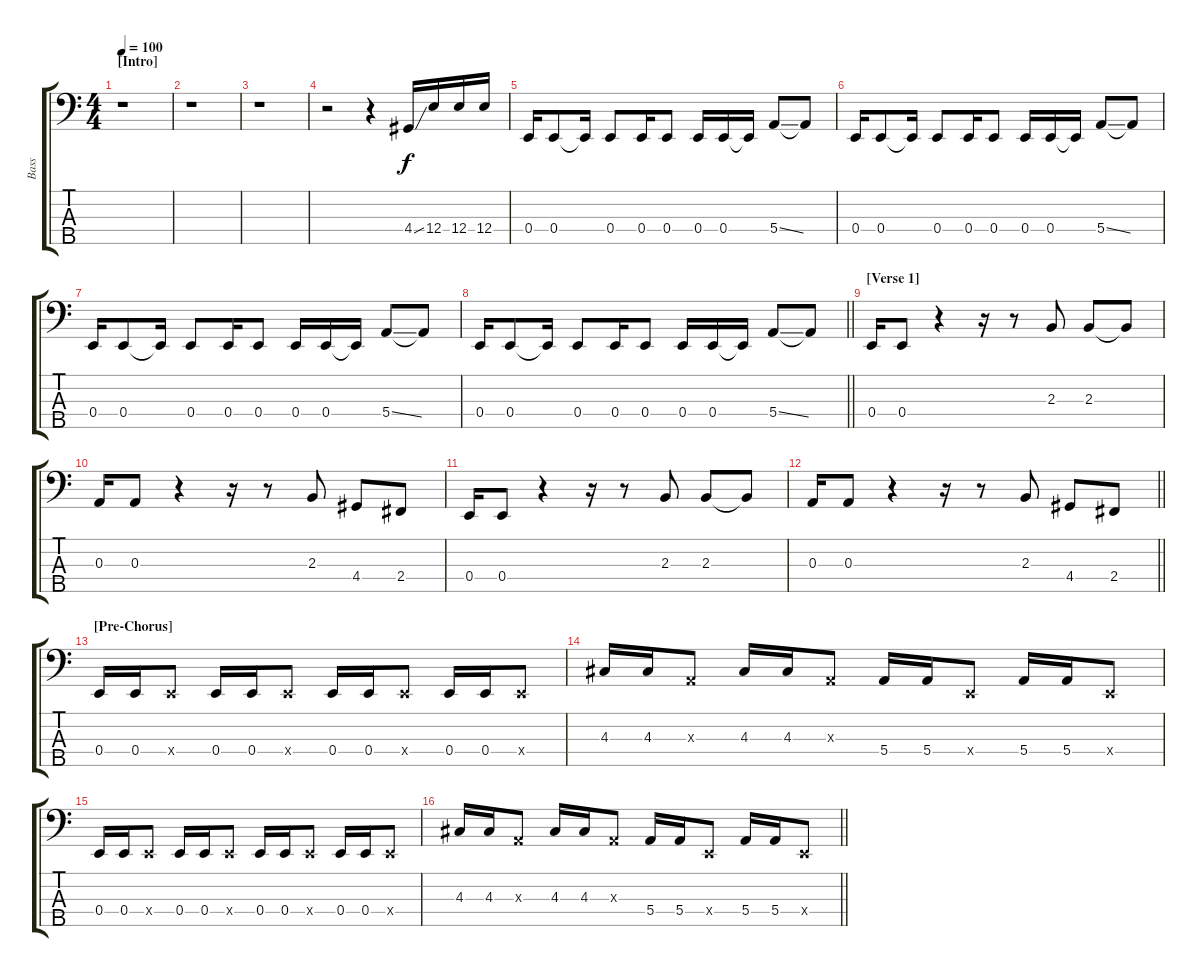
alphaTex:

\track ("Bass" "Bass") {instrument electricbasspick}
\staff {score tabs}
\tuning (G2 D2 A1 E1 B0) {hide}
\ts (4 4)
\section ("" "[Intro]")
\tempo 100
\clef f4
\ks c
r.1{dy f instrument electricbasspick} |
r.1 |
r.1 |
r.2 r.4 4.4{ss}.16 12.4.16 12.4.16 12.4.16 |
0.4.16 0.4.8 0.4{t}.16 0.4.8 0.4.16 0.4.8 0.4.16 0.4.16 0.4{t}.16 5.4{ss}.8 5.4{t}.8 |
0.4.16 0.4.8 0.4{t}.16 0.4.8 0.4.16 0.4.8 0.4.16 0.4.16 0.4{t}.16 5.4{ss}.8 5.4{t}.8 |
0.4.16 0.4.8 0.4{t}.16 0.4.8 0.4.16 0.4.8 0.4.16 0.4.16 0.4{t}.16 5.4{ss}.8 5.4{t}.8 |
\barLineRight lightlight
0.4.16 0.4.8 0.4{t}.16 0.4.8 0.4.16 0.4.8 0.4.16 0.4.16 0.4{t}.16 5.4{ss}.8 5.4{t}.8 |
\section ("" "[Verse 1]")
0.4.16 0.4.8 r.4 r.16 r.8 2.3.8 2.3.8 2.3{t}.8 |
0.3.16 0.3.8 r.4 r.16 r.8 2.3.8 4.4.8 2.4.8 |
0.4.16 0.4.8 r.4 r.16 r.8 2.3.8 2.3.8 2.3{t}.8 |
\barLineRight lightlight
0.3.16 0.3.8 r.4 r.16 r.8 2.3.8 4.4.8 2.4.8 |
\section ("" "[Pre-Chorus]")
0.4.16 0.4.16 0.4{x}.8 0.4.16 0.4.16 0.4{x}.8 0.4.16 0.4.16 0.4{x}.8 0.4.16 0.4.16 0.4{x}.8 |
4.3.16 4.3.16 0.3{x}.8 4.3.16 4.3.16 0.3{x}.8 5.4.16 5.4.16 0.4{x}.8 5.4.16 5.4.16 0.4{x}.8 |
0.4.16 0.4.16 0.4{x}.8 0.4.16 0.4.16 0.4{x}.8 0.4.16 0.4.16 0.4{x}.8 0.4.16 0.4.16 0.4{x}.8 |
\barLineRight lightlight
4.3.16 4.3.16 0.3{x}.8 4.3.16 4.3.16 0.3{x}.8 5.4.16 5.4.16 0.4{x}.8 5.4.16 5.4.16 0.4{x}.8
